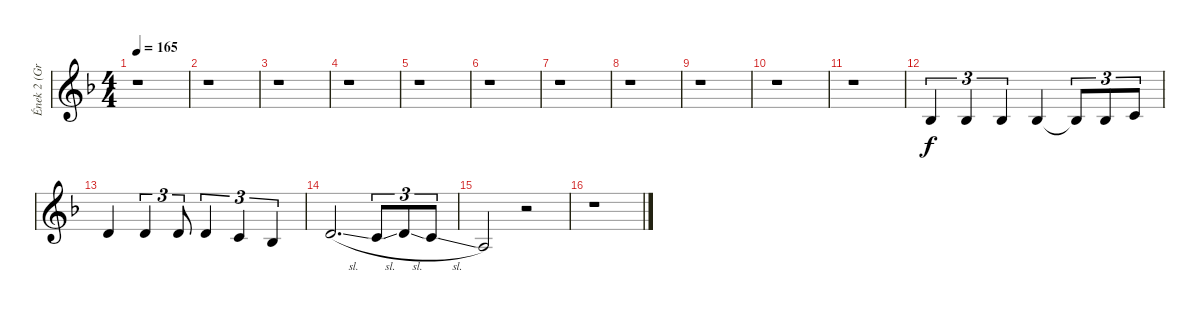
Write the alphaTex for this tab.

\track ("Ének 2 (Greg Smith)" "Ének 2 (Gr") {instrument tenorsax}
\staff {score}
\tuning (E4 B3 G3 D3 A2 E2) {hide}
\ts (4 4)
\tempo 165
\clef g2
\ks f
r.1{dy f} |
r.1 |
r.1 |
r.1 |
r.1 |
r.1 |
r.1 |
r.1 |
r.1 |
r.1 |
r.1 |
3.3.4{tu (3 2)} 3.3.4{tu (3 2)} 3.3.4{tu (3 2)} 3.3.4 3.3{t}.8{tu (3 2)} 3.3.8{tu (3 2)} 1.2.8{tu (3 2)} |
3.2.4 3.2.4{tu (3 2)} 3.2.8{tu (3 2)} 3.2.4{tu (3 2)} 1.2.4{tu (3 2)} 3.3.4{tu (3 2)} |
7.3{sl}.2{d} 5.3{sl}.8{tu (3 2)} 7.3{sl}.8{tu (3 2)} 5.3{sl}.8{tu (3 2)} |
2.3.2 r.2 |
r.1
